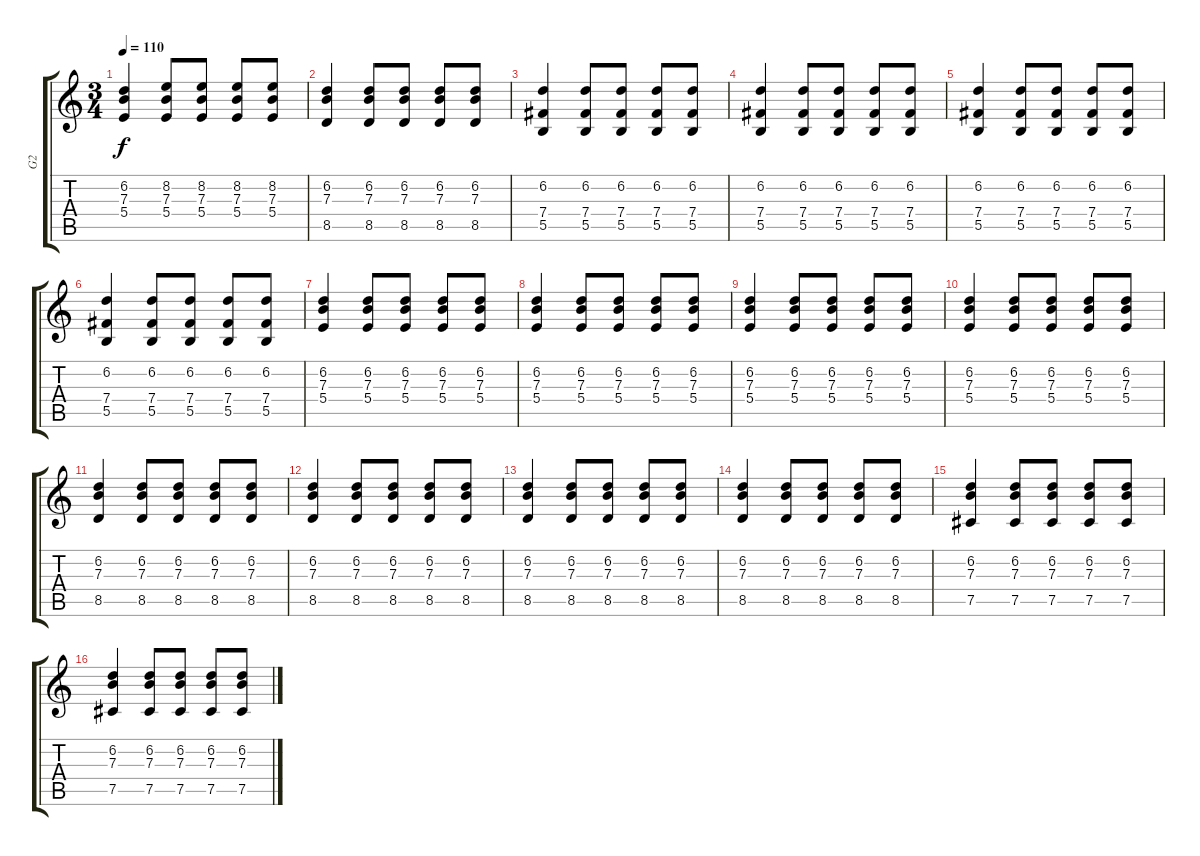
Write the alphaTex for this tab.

\track ("G2" "G2") {instrument distortionguitar}
\staff {score tabs}
\tuning (Db4 Ab3 E3 B2 Gb2 B1) {hide}
\ts (3 4)
\tempo 110
\clef g2
\ks c
(6.2 7.3 5.4).4{dy f} (8.2 7.3 5.4).8 (8.2 7.3 5.4).8 (8.2 7.3 5.4).8 (8.2 7.3 5.4).8 |
(6.2 7.3 8.5).4 (6.2 7.3 8.5).8 (6.2 7.3 8.5).8 (6.2 7.3 8.5).8 (6.2 7.3 8.5).8 |
(6.2 7.4 5.5).4 (6.2 7.4 5.5).8 (6.2 7.4 5.5).8 (6.2 7.4 5.5).8 (6.2 7.4 5.5).8 |
(6.2 7.4 5.5).4 (6.2 7.4 5.5).8 (6.2 7.4 5.5).8 (6.2 7.4 5.5).8 (6.2 7.4 5.5).8 |
(6.2 7.4 5.5).4 (6.2 7.4 5.5).8 (6.2 7.4 5.5).8 (6.2 7.4 5.5).8 (6.2 7.4 5.5).8 |
(6.2 7.4 5.5).4 (6.2 7.4 5.5).8 (6.2 7.4 5.5).8 (6.2 7.4 5.5).8 (6.2 7.4 5.5).8 |
(6.2 7.3 5.4).4 (6.2 7.3 5.4).8 (6.2 7.3 5.4).8 (6.2 7.3 5.4).8 (6.2 7.3 5.4).8 |
(6.2 7.3 5.4).4 (6.2 7.3 5.4).8 (6.2 7.3 5.4).8 (6.2 7.3 5.4).8 (6.2 7.3 5.4).8 |
(6.2 7.3 5.4).4 (6.2 7.3 5.4).8 (6.2 7.3 5.4).8 (6.2 7.3 5.4).8 (6.2 7.3 5.4).8 |
(6.2 7.3 5.4).4 (6.2 7.3 5.4).8 (6.2 7.3 5.4).8 (6.2 7.3 5.4).8 (6.2 7.3 5.4).8 |
(6.2 7.3 8.5).4 (6.2 7.3 8.5).8 (6.2 7.3 8.5).8 (6.2 7.3 8.5).8 (6.2 7.3 8.5).8 |
(6.2 7.3 8.5).4 (6.2 7.3 8.5).8 (6.2 7.3 8.5).8 (6.2 7.3 8.5).8 (6.2 7.3 8.5).8 |
(6.2 7.3 8.5).4 (6.2 7.3 8.5).8 (6.2 7.3 8.5).8 (6.2 7.3 8.5).8 (6.2 7.3 8.5).8 |
(6.2 7.3 8.5).4 (6.2 7.3 8.5).8 (6.2 7.3 8.5).8 (6.2 7.3 8.5).8 (6.2 7.3 8.5).8 |
(6.2 7.3 7.5).4 (6.2 7.3 7.5).8 (6.2 7.3 7.5).8 (6.2 7.3 7.5).8 (6.2 7.3 7.5).8 |
(6.2 7.3 7.5).4 (6.2 7.3 7.5).8 (6.2 7.3 7.5).8 (6.2 7.3 7.5).8 (6.2 7.3 7.5).8
